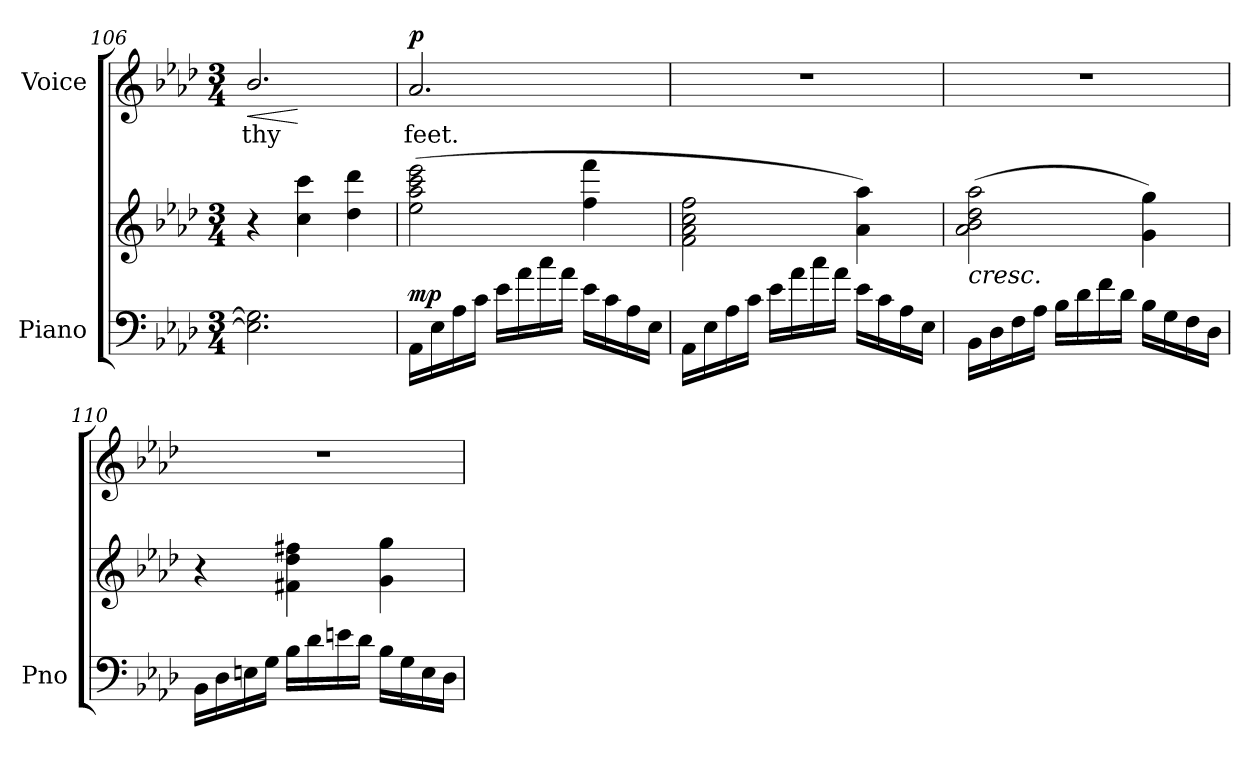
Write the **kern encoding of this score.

**kern	**kern	**dynam	**kern	**text	**dynam
*part2	*part2	*part2	*part1	*part1	*part1
*staff3	*staff2	*staff2/3	*staff1	*staff1	*staff1
*I"Piano	*	*	*I"Voice	*	*
*I'Pno	*	*	*	*	*
!!LO:PB:g=z
*clefF4	*clefG2	*	*clefG2	*	*
*k[b-e-a-d-]	*k[b-e-a-d-]	*	*k[b-e-a-d-]	*	*
*M3/4	*M3/4	*	*M3/4	*	*
*MM106	*MM106	*	*MM106	*	*
=106	=106	=106	=106	=106	=106
!	!	!	!	!LO:LY:b	!LO:HP:b
*	*	*	*^	*	*
2.E-\] 2.G\]	4r	.	2.b-/	4rffyy	thy	<
!	!	!LO:DY:b	!	!	!	!
!	!	!LO:DY:n=1:b	!	!	!	!
!	!	!LO:DY:n=2:b	!	!	!	!
.	4cc\ 4ccc\	other-dynamics p other-dynamics	.	4rffyy	.	[
.	4dd-\ 4ddd-\	.	.	4rffyy	.	.
*	*	*	*v	*v	*	*
=107	=107	=107	=107	=107	=107
*	*	*	*MM116	*	*
*	*	*	*^	*	*
!	!	!LO:DY:a=2	!	!	!LO:LY:b	!LO:DY:a
*	*	*	*v	*v	*	*
16AA-\LL	(>2ee-\ 2aa-\ 2ccc\ 2eee-\	mp	2.a-/	feet.	p
16E-\	.	.	.	.	.
16A-\	.	.	.	.	.
16c\JJ	.	.	.	.	.
16e-\LL	.	.	.	.	.
16a-\	.	.	.	.	.
16cc\	.	.	.	.	.
16a-\JJ	.	.	.	.	.
16e-\LL	4ff\ 4fff\	.	.	.	.
16c\	.	.	.	.	.
16A-\	.	.	.	.	.
16E-\JJ	.	.	.	.	.
=108	=108	=108	=108	=108	=108
16AA-\LL	2f\ 2a-\ 2cc\ 2ff\	.	2.r	.	.
16E-\	.	.	.	.	.
16A-\	.	.	.	.	.
16c\JJ	.	.	.	.	.
16e-\LL	.	.	.	.	.
16a-\	.	.	.	.	.
16cc\	.	.	.	.	.
16a-\JJ	.	.	.	.	.
16e-\LL	4a-\ 4aa-\)	.	.	.	.
16c\	.	.	.	.	.
16A-\	.	.	.	.	.
16E-\JJ	.	.	.	.	.
!!LO:LB:g=z
=109	=109	=109	=109	=109	=109
!	!LO:TX:b:i:t=cresc.	!	!	!	!
16BB-\LL	(>2a-\ 2b-\ 2dd-\ 2aa-\	.	2.r	.	.
16D-\	.	.	.	.	.
16F\	.	.	.	.	.
16A-\JJ	.	.	.	.	.
16B-\LL	.	.	.	.	.
16d-\	.	.	.	.	.
16f\	.	.	.	.	.
16d-\JJ	.	.	.	.	.
16B-\LL	4g\ 4gg\)	.	.	.	.
16G\	.	.	.	.	.
16F\	.	.	.	.	.
16D-\JJ	.	.	.	.	.
=110	=110	=110	=110	=110	=110
16BB-\LL	4r	.	2.r	.	.
16D-\	.	.	.	.	.
16En\	.	.	.	.	.
16G\JJ	.	.	.	.	.
16B-\LL	4f#X\ 4dd-\ 4ff#X\	.	.	.	.
16d-\	.	.	.	.	.
16en\	.	.	.	.	.
16d-\JJ	.	.	.	.	.
16B-\LL	4g\ 4gg\	.	.	.	.
16G\	.	.	.	.	.
16E\	.	.	.	.	.
16D-\JJ	.	.	.	.	.
=	=	=	=	=	=
*-	*-	*-	*-	*-	*-
